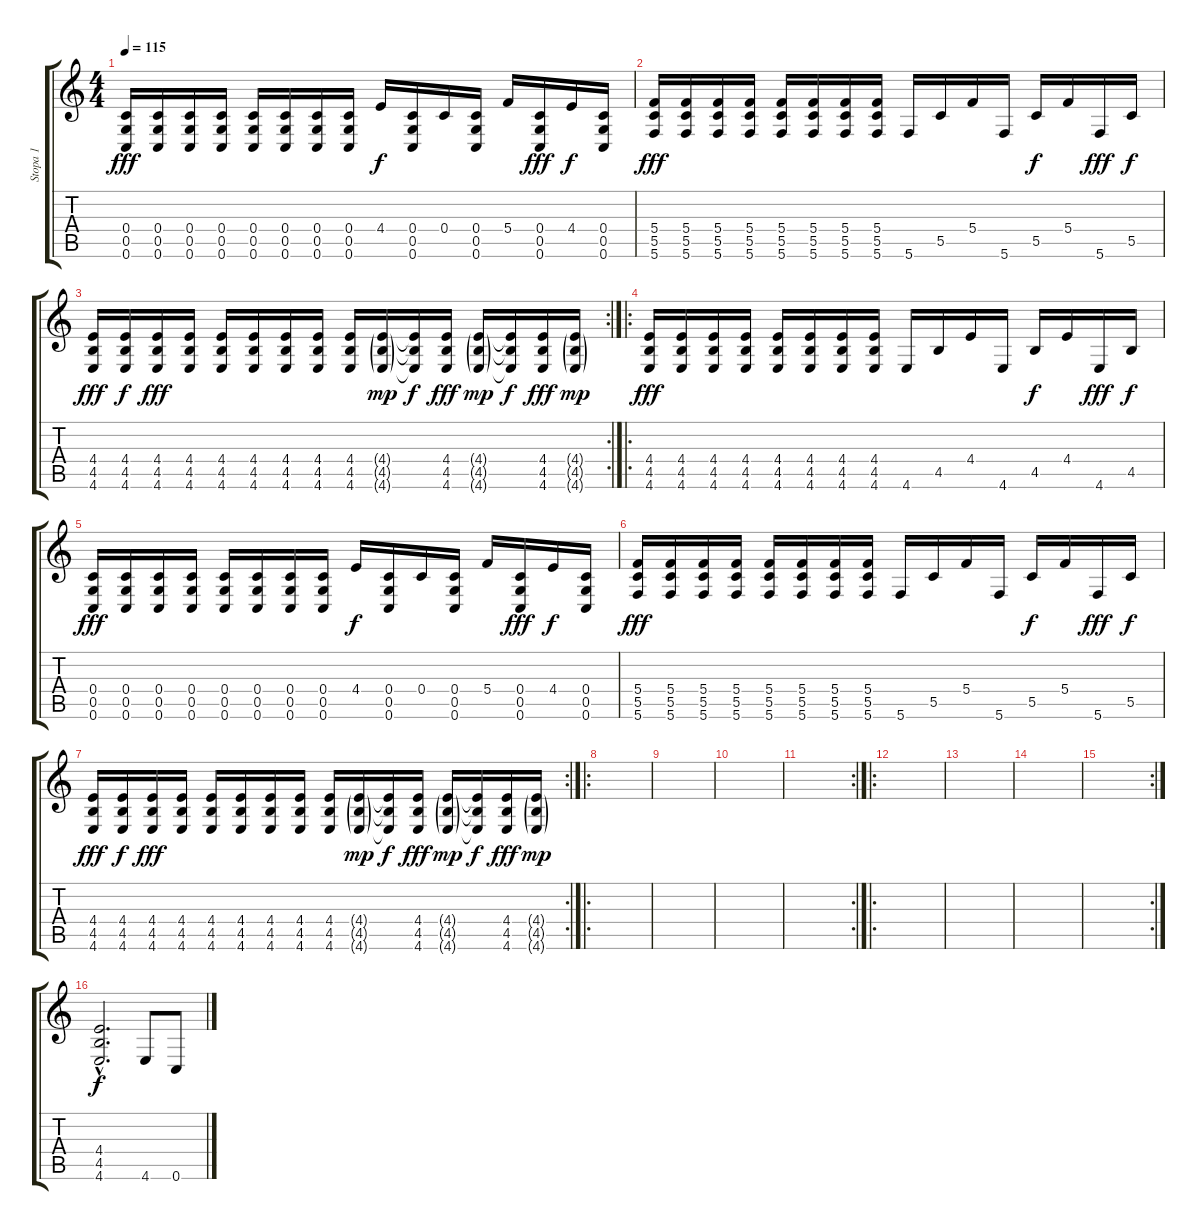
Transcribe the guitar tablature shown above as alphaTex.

\track ("Stopa 1" "Stopa 1") {instrument distortionguitar}
\staff {score tabs}
\tuning (D4 A3 F3 C3 G2 C2) {hide}
\ts (4 4)
\tempo 115
\clef g2
\ks c
(0.4 0.5 0.6).16{dy fff} (0.4 0.5 0.6).16 (0.4 0.5 0.6).16 (0.4 0.5 0.6).16 (0.4 0.5 0.6).16 (0.4 0.5 0.6).16 (0.4 0.5 0.6).16 (0.4 0.5 0.6).16 4.4.16{dy f} (0.4 0.5 0.6).16 0.4.16 (0.4 0.5 0.6).16 5.4.16 (0.4 0.5 0.6).16{dy fff} 4.4.16{dy f} (0.4 0.5 0.6).16 |
(5.4 5.5 5.6).16{dy fff} (5.4 5.5 5.6).16 (5.4 5.5 5.6).16 (5.4 5.5 5.6).16 (5.4 5.5 5.6).16 (5.4 5.5 5.6).16 (5.4 5.5 5.6).16 (5.4 5.5 5.6).16 5.6.16 5.5.16 5.4.16 5.6.16 5.5.16{dy f} 5.4.16 5.6.16{dy fff} 5.5.16{dy f} |
\rc 2
(4.4 4.5 4.6).16{dy fff} (4.4 4.5 4.6).16{dy f} (4.4 4.5 4.6).16{dy fff} (4.4 4.5 4.6).16 (4.4 4.5 4.6).16 (4.4 4.5 4.6).16 (4.4 4.5 4.6).16 (4.4 4.5 4.6).16 (4.4 4.5 4.6).16 (4.4{g} 4.5{g} 4.6{g}).16{dy mp} (4.4{t} 4.5{t} 4.6{t}).16{dy f} (4.4 4.5 4.6).16{dy fff} (4.4{g} 4.5{g} 4.6{g}).16{dy mp} (4.4{t} 4.5{t} 4.6{t}).16{dy f} (4.4 4.5 4.6).16{dy fff} (4.4{g} 4.5{g} 4.6{g}).16{dy mp} |
\ro
(4.4 4.5 4.6).16{dy fff volume 16 instrument distortionguitar} (4.4 4.5 4.6).16 (4.4 4.5 4.6).16 (4.4 4.5 4.6).16 (4.4 4.5 4.6).16 (4.4 4.5 4.6).16 (4.4 4.5 4.6).16 (4.4 4.5 4.6).16 4.6.16 4.5.16 4.4.16 4.6.16 4.5.16{dy f} 4.4.16 4.6.16{dy fff} 4.5.16{dy f} |
(0.4 0.5 0.6).16{dy fff} (0.4 0.5 0.6).16 (0.4 0.5 0.6).16 (0.4 0.5 0.6).16 (0.4 0.5 0.6).16 (0.4 0.5 0.6).16 (0.4 0.5 0.6).16 (0.4 0.5 0.6).16 4.4.16{dy f} (0.4 0.5 0.6).16 0.4.16 (0.4 0.5 0.6).16 5.4.16 (0.4 0.5 0.6).16{dy fff} 4.4.16{dy f} (0.4 0.5 0.6).16 |
(5.4 5.5 5.6).16{dy fff} (5.4 5.5 5.6).16 (5.4 5.5 5.6).16 (5.4 5.5 5.6).16 (5.4 5.5 5.6).16 (5.4 5.5 5.6).16 (5.4 5.5 5.6).16 (5.4 5.5 5.6).16 5.6.16 5.5.16 5.4.16 5.6.16 5.5.16{dy f} 5.4.16 5.6.16{dy fff} 5.5.16{dy f} |
\rc 2
(4.4 4.5 4.6).16{dy fff} (4.4 4.5 4.6).16{dy f} (4.4 4.5 4.6).16{dy fff} (4.4 4.5 4.6).16 (4.4 4.5 4.6).16 (4.4 4.5 4.6).16 (4.4 4.5 4.6).16 (4.4 4.5 4.6).16 (4.4 4.5 4.6).16 (4.4{g} 4.5{g} 4.6{g}).16{dy mp} (4.4{t} 4.5{t} 4.6{t}).16{dy f} (4.4 4.5 4.6).16{dy fff} (4.4{g} 4.5{g} 4.6{g}).16{dy mp} (4.4{t} 4.5{t} 4.6{t}).16{dy f} (4.4 4.5 4.6).16{dy fff} (4.4{g} 4.5{g} 4.6{g}).16{dy mp} |
\ro
|
|
|
\rc 2
|
\ro
|
|
|
\rc 2
|
(4.4{hac} 4.5{hac} 4.6{hac}).2{d dy f} 4.6.8 0.6.8
